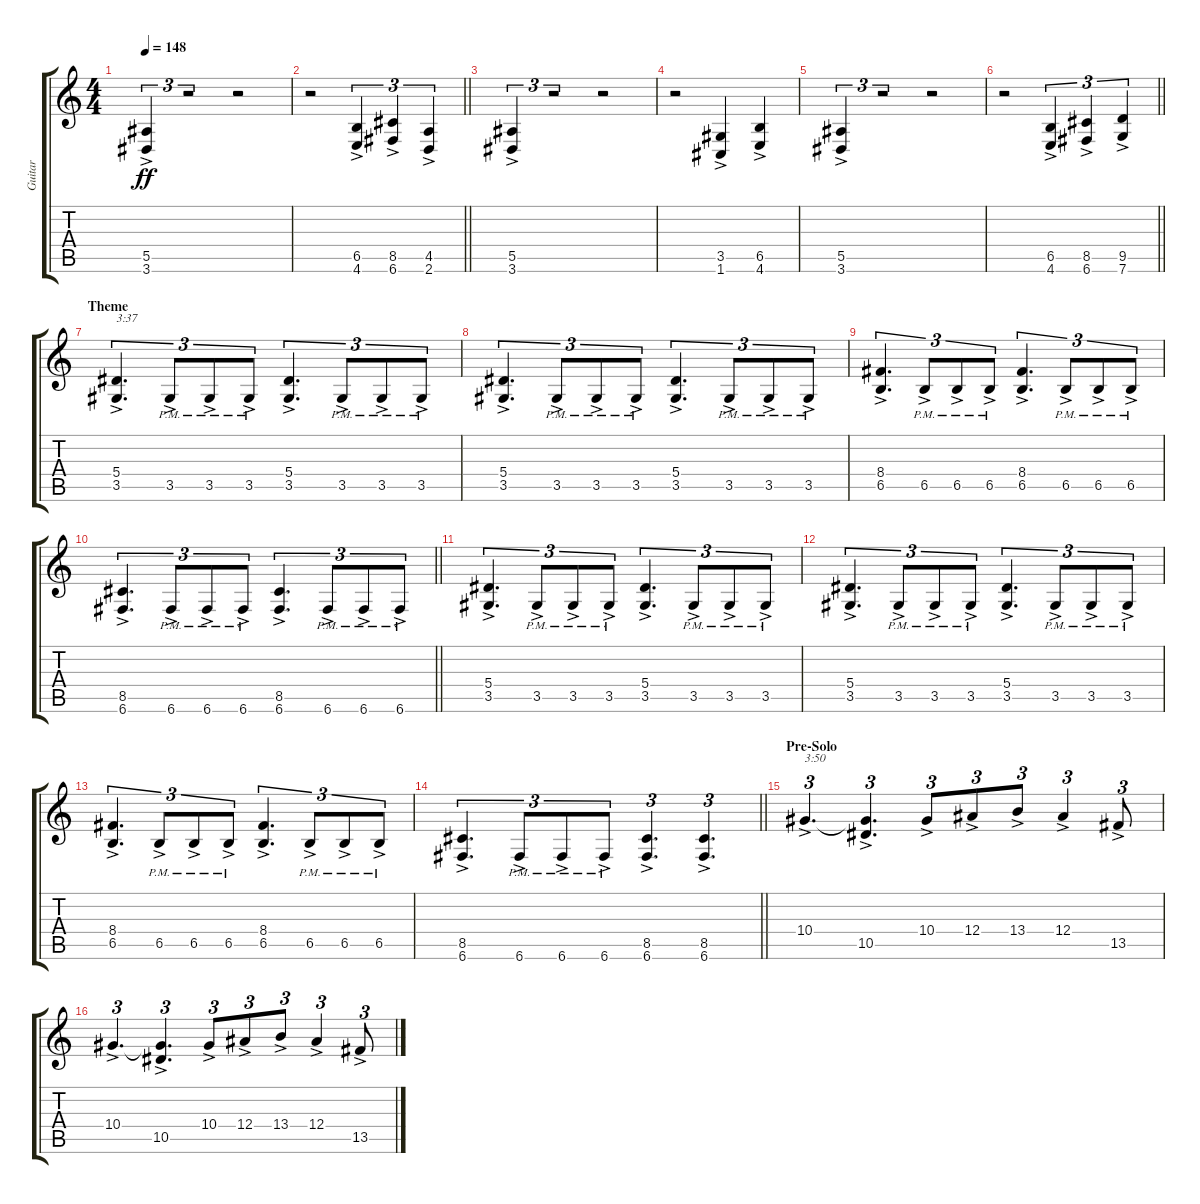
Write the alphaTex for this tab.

\track ("Guitar" "Guitar") {instrument distortionguitar}
\staff {score tabs}
\tuning (C4 G3 Eb3 Bb2 F2 C2) {hide}
\ts (4 4)
\tempo 148
\clef g2
\ks c
(5.5{ac} 3.6{ac}).4{tu (3 2) dy ff} r.2{tu (3 2)} r.2 |
\barLineRight lightlight
r.2 (6.5{ac} 4.6{ac}).4{tu (3 2)} (8.5{ac} 6.6{ac}).4{tu (3 2)} (4.5{ac} 2.6{ac}).4{tu (3 2)} |
\section ("" "")
(5.5{ac} 3.6{ac}).4{tu (3 2)} r.2{tu (3 2)} r.2 |
r.2 (3.5{ac} 1.6{ac}).4 (6.5{ac} 4.6{ac}).4 |
(5.5{ac} 3.6{ac}).4{tu (3 2)} r.2{tu (3 2)} r.2 |
\barLineRight lightlight
r.2 (6.5{ac} 4.6{ac}).4{tu (3 2)} (8.5{ac} 6.6{ac}).4{tu (3 2)} (9.5{ac} 7.6{ac}).4{tu (3 2)} |
\section ("" "Theme")
(5.4{ac} 3.5{ac}).4{d tu (3 2) txt "3:37"} 3.5{ac pm}.8{tu (3 2)} 3.5{ac pm}.8{tu (3 2)} 3.5{ac pm}.8{tu (3 2)} (5.4{ac} 3.5{ac}).4{d tu (3 2)} 3.5{ac pm}.8{tu (3 2)} 3.5{ac pm}.8{tu (3 2)} 3.5{ac pm}.8{tu (3 2)} |
(5.4{ac} 3.5{ac}).4{d tu (3 2)} 3.5{ac pm}.8{tu (3 2)} 3.5{ac pm}.8{tu (3 2)} 3.5{ac pm}.8{tu (3 2)} (5.4{ac} 3.5{ac}).4{d tu (3 2)} 3.5{ac pm}.8{tu (3 2)} 3.5{ac pm}.8{tu (3 2)} 3.5{ac pm}.8{tu (3 2)} |
(8.4{ac} 6.5{ac}).4{d tu (3 2)} 6.5{ac pm}.8{tu (3 2)} 6.5{ac pm}.8{tu (3 2)} 6.5{ac pm}.8{tu (3 2)} (8.4{ac} 6.5{ac}).4{d tu (3 2)} 6.5{ac pm}.8{tu (3 2)} 6.5{ac pm}.8{tu (3 2)} 6.5{ac pm}.8{tu (3 2)} |
\barLineRight lightlight
(8.5{ac} 6.6{ac}).4{d tu (3 2)} 6.6{ac pm}.8{tu (3 2)} 6.6{ac pm}.8{tu (3 2)} 6.6{ac pm}.8{tu (3 2)} (8.5{ac} 6.6{ac}).4{d tu (3 2)} 6.6{ac pm}.8{tu (3 2)} 6.6{ac pm}.8{tu (3 2)} 6.6{ac pm}.8{tu (3 2)} |
\section ("" "")
(5.4{ac} 3.5{ac}).4{d tu (3 2)} 3.5{ac pm}.8{tu (3 2)} 3.5{ac pm}.8{tu (3 2)} 3.5{ac pm}.8{tu (3 2)} (5.4{ac} 3.5{ac}).4{d tu (3 2)} 3.5{ac pm}.8{tu (3 2)} 3.5{ac pm}.8{tu (3 2)} 3.5{ac pm}.8{tu (3 2)} |
(5.4{ac} 3.5{ac}).4{d tu (3 2)} 3.5{ac pm}.8{tu (3 2)} 3.5{ac pm}.8{tu (3 2)} 3.5{ac pm}.8{tu (3 2)} (5.4{ac} 3.5{ac}).4{d tu (3 2)} 3.5{ac pm}.8{tu (3 2)} 3.5{ac pm}.8{tu (3 2)} 3.5{ac pm}.8{tu (3 2)} |
(8.4{ac} 6.5{ac}).4{d tu (3 2)} 6.5{ac pm}.8{tu (3 2)} 6.5{ac pm}.8{tu (3 2)} 6.5{ac pm}.8{tu (3 2)} (8.4{ac} 6.5{ac}).4{d tu (3 2)} 6.5{ac pm}.8{tu (3 2)} 6.5{ac pm}.8{tu (3 2)} 6.5{ac pm}.8{tu (3 2)} |
\barLineRight lightlight
(8.5{ac} 6.6{ac}).4{d tu (3 2)} 6.6{ac pm}.8{tu (3 2)} 6.6{ac pm}.8{tu (3 2)} 6.6{ac pm}.8{tu (3 2)} (8.5{ac} 6.6{ac}).4{d tu (3 2)} (8.5{ac} 6.6{ac}).4{d tu (3 2)} |
\section ("" "Pre-Solo")
10.4{ac}.4{d tu (3 2) txt "3:50"} (10.4{t} 10.5{ac}).4{d tu (3 2)} 10.4{ac}.8{tu (3 2)} 12.4{ac}.8{tu (3 2)} 13.4{ac}.8{tu (3 2)} 12.4{ac}.4{tu (3 2)} 13.5{ac}.8{tu (3 2)} |
10.4{ac}.4{d tu (3 2)} (10.4{t} 10.5{ac}).4{d tu (3 2)} 10.4{ac}.8{tu (3 2)} 12.4{ac}.8{tu (3 2)} 13.4{ac}.8{tu (3 2)} 12.4{ac}.4{tu (3 2)} 13.5{ac}.8{tu (3 2)}
